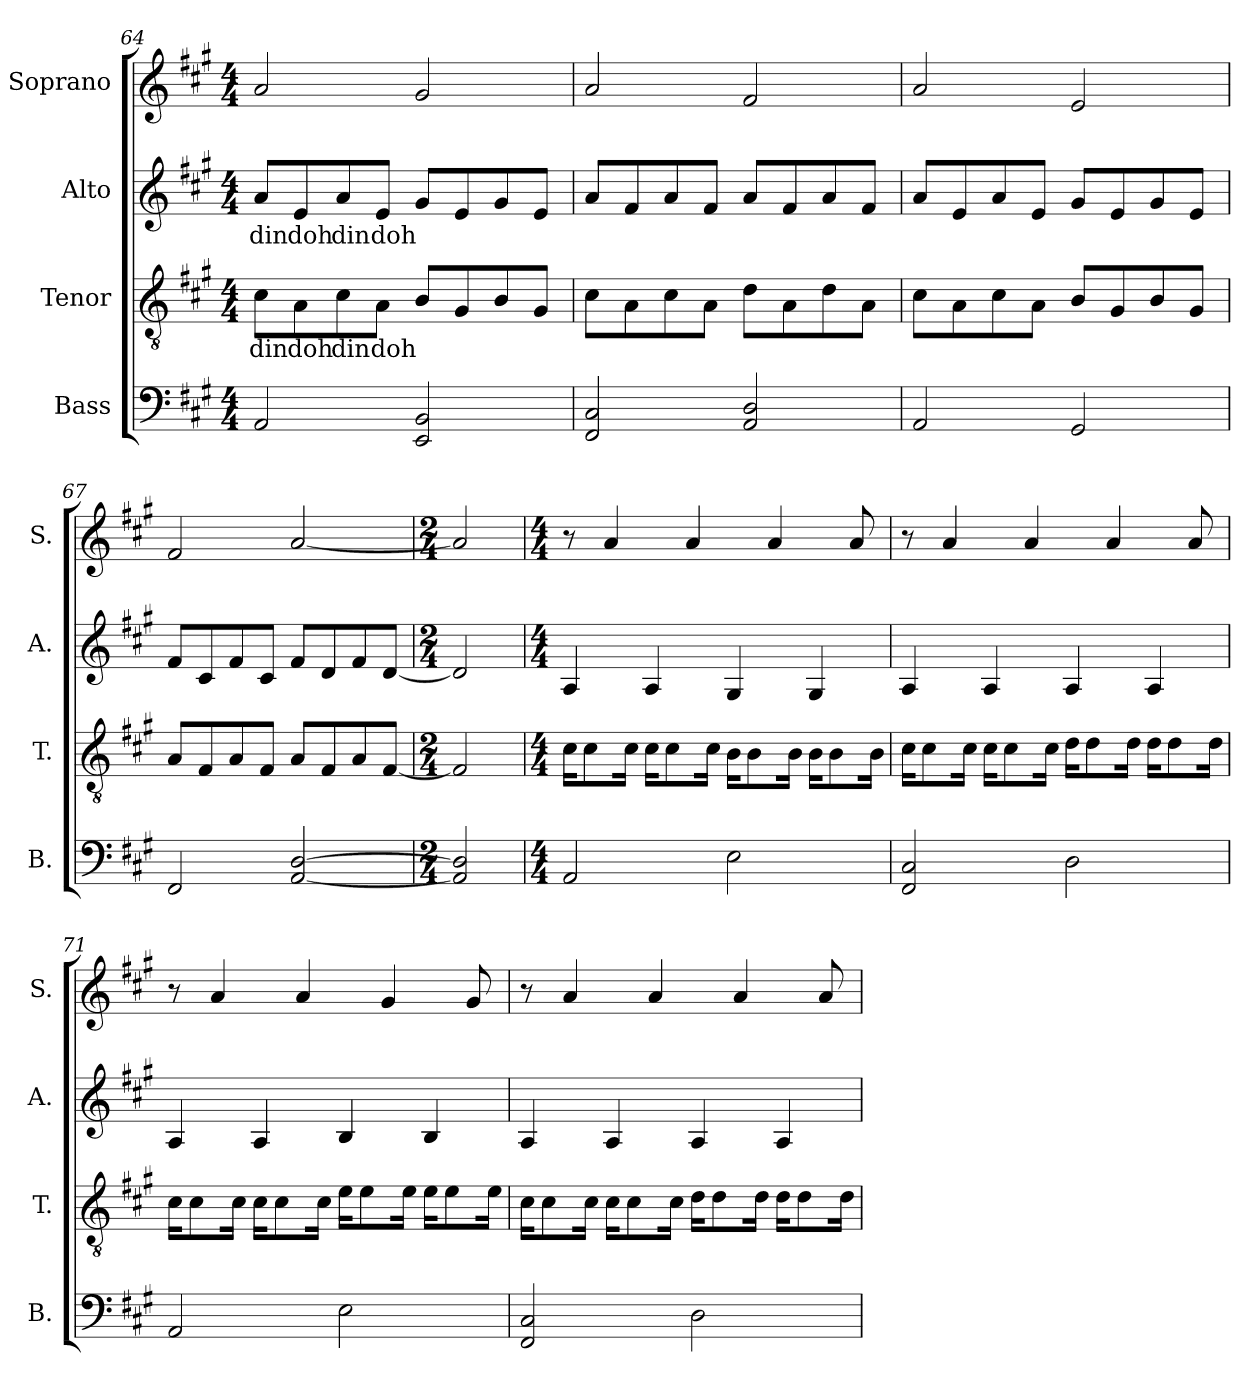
**kern	**kern	**text	**kern	**text	**kern
*part4	*part3	*part3	*part2	*part2	*part1
*staff4	*staff3	*staff3	*staff2	*staff2	*staff1
*I"Bass	*I"Tenor	*	*I"Alto	*	*I"Soprano
*I'B.	*I'T.	*	*I'A.	*	*I'S.
!!LO:PB:g=z
*clefF4	*clefGv2	*	*clefG2	*	*clefG2
*k[f#c#g#]	*k[f#c#g#]	*	*k[f#c#g#]	*	*k[f#c#g#]
*M4/4	*M4/4	*	*M4/4	*	*M4/4
=64	=64	=64	=64	=64	=64
!	!	!LO:LY:b	!	!LO:LY:b	!
2AA/	8c#\L	din	8a/L	din	2a/
!	!	!LO:LY:b	!	!LO:LY:b	!
.	8A\	doh	8e/	doh	.
!	!	!LO:LY:b	!	!LO:LY:b	!
.	8c#\	din	8a/	din	.
!	!	!LO:LY:b	!	!LO:LY:b	!
.	8A\J	doh	8e/J	doh	.
2EE/ 2BB/	8B/L	.	8g#/L	.	2g#/
.	8G#/	.	8e/	.	.
.	8B/	.	8g#/	.	.
.	8G#/J	.	8e/J	.	.
=65	=65	=65	=65	=65	=65
2FF#/ 2C#/	8c#\L	.	8a/L	.	2a/
.	8A\	.	8f#/	.	.
.	8c#\	.	8a/	.	.
.	8A\J	.	8f#/J	.	.
2AA/ 2D/	8d\L	.	8a/L	.	2f#/
.	8A\	.	8f#/	.	.
.	8d\	.	8a/	.	.
.	8A\J	.	8f#/J	.	.
=66	=66	=66	=66	=66	=66
2AA/	8c#\L	.	8a/L	.	2a/
.	8A\	.	8e/	.	.
.	8c#\	.	8a/	.	.
.	8A\J	.	8e/J	.	.
2GG#/	8B/L	.	8g#/L	.	2e/
.	8G#/	.	8e/	.	.
.	8B/	.	8g#/	.	.
.	8G#/J	.	8e/J	.	.
=67	=67	=67	=67	=67	=67
2FF#/	8A/L	.	8f#/L	.	2f#/
.	8F#/	.	8c#/	.	.
.	8A/	.	8f#/	.	.
.	8F#/J	.	8c#/J	.	.
[2AA/ [2D/	8A/L	.	8f#/L	.	[2a/
.	8F#/	.	8d/	.	.
.	8A/	.	8f#/	.	.
.	[8F#/J	.	[8d/J	.	.
=68	=68	=68	=68	=68	=68
*M2/4	*M2/4	*	*M2/4	*	*M2/4
2AA/] 2D/]	2F#/]	.	2d/]	.	2a/]
!!LO:LB:g=z
=69	=69	=69	=69	=69	=69
*M4/4	*M4/4	*	*M4/4	*	*M4/4
2AA/	16c#\KL	.	4A/	.	8r
.	8c#\	.	.	.	.
.	.	.	.	.	4a/
.	16c#\Jk	.	.	.	.
.	16c#\KL	.	4A/	.	.
.	8c#\	.	.	.	.
.	.	.	.	.	4a/
.	16c#\Jk	.	.	.	.
2E\	16B\KL	.	4G#/	.	.
.	8B\	.	.	.	.
.	.	.	.	.	4a/
.	16B\Jk	.	.	.	.
.	16B\KL	.	4G#/	.	.
.	8B\	.	.	.	.
.	.	.	.	.	8a/
.	16B\Jk	.	.	.	.
=70	=70	=70	=70	=70	=70
2FF#/ 2C#/	16c#\KL	.	4A/	.	8r
.	8c#\	.	.	.	.
.	.	.	.	.	4a/
.	16c#\Jk	.	.	.	.
.	16c#\KL	.	4A/	.	.
.	8c#\	.	.	.	.
.	.	.	.	.	4a/
.	16c#\Jk	.	.	.	.
2D\	16d\KL	.	4A/	.	.
.	8d\	.	.	.	.
.	.	.	.	.	4a/
.	16d\Jk	.	.	.	.
.	16d\KL	.	4A/	.	.
.	8d\	.	.	.	.
.	.	.	.	.	8a/
.	16d\Jk	.	.	.	.
=71	=71	=71	=71	=71	=71
2AA/	16c#\KL	.	4A/	.	8r
.	8c#\	.	.	.	.
.	.	.	.	.	4a/
.	16c#\Jk	.	.	.	.
.	16c#\KL	.	4A/	.	.
.	8c#\	.	.	.	.
.	.	.	.	.	4a/
.	16c#\Jk	.	.	.	.
2E\	16e\KL	.	4B/	.	.
.	8e\	.	.	.	.
.	.	.	.	.	4g#/
.	16e\Jk	.	.	.	.
.	16e\KL	.	4B/	.	.
.	8e\	.	.	.	.
.	.	.	.	.	8g#/
.	16e\Jk	.	.	.	.
!!LO:LB:g=z
=72	=72	=72	=72	=72	=72
2FF#/ 2C#/	16c#\KL	.	4A/	.	8r
.	8c#\	.	.	.	.
.	.	.	.	.	4a/
.	16c#\Jk	.	.	.	.
.	16c#\KL	.	4A/	.	.
.	8c#\	.	.	.	.
.	.	.	.	.	4a/
.	16c#\Jk	.	.	.	.
2D\	16d\KL	.	4A/	.	.
.	8d\	.	.	.	.
.	.	.	.	.	4a/
.	16d\Jk	.	.	.	.
.	16d\KL	.	4A/	.	.
.	8d\	.	.	.	.
.	.	.	.	.	8a/
.	16d\Jk	.	.	.	.
=	=	=	=	=	=
*-	*-	*-	*-	*-	*-
